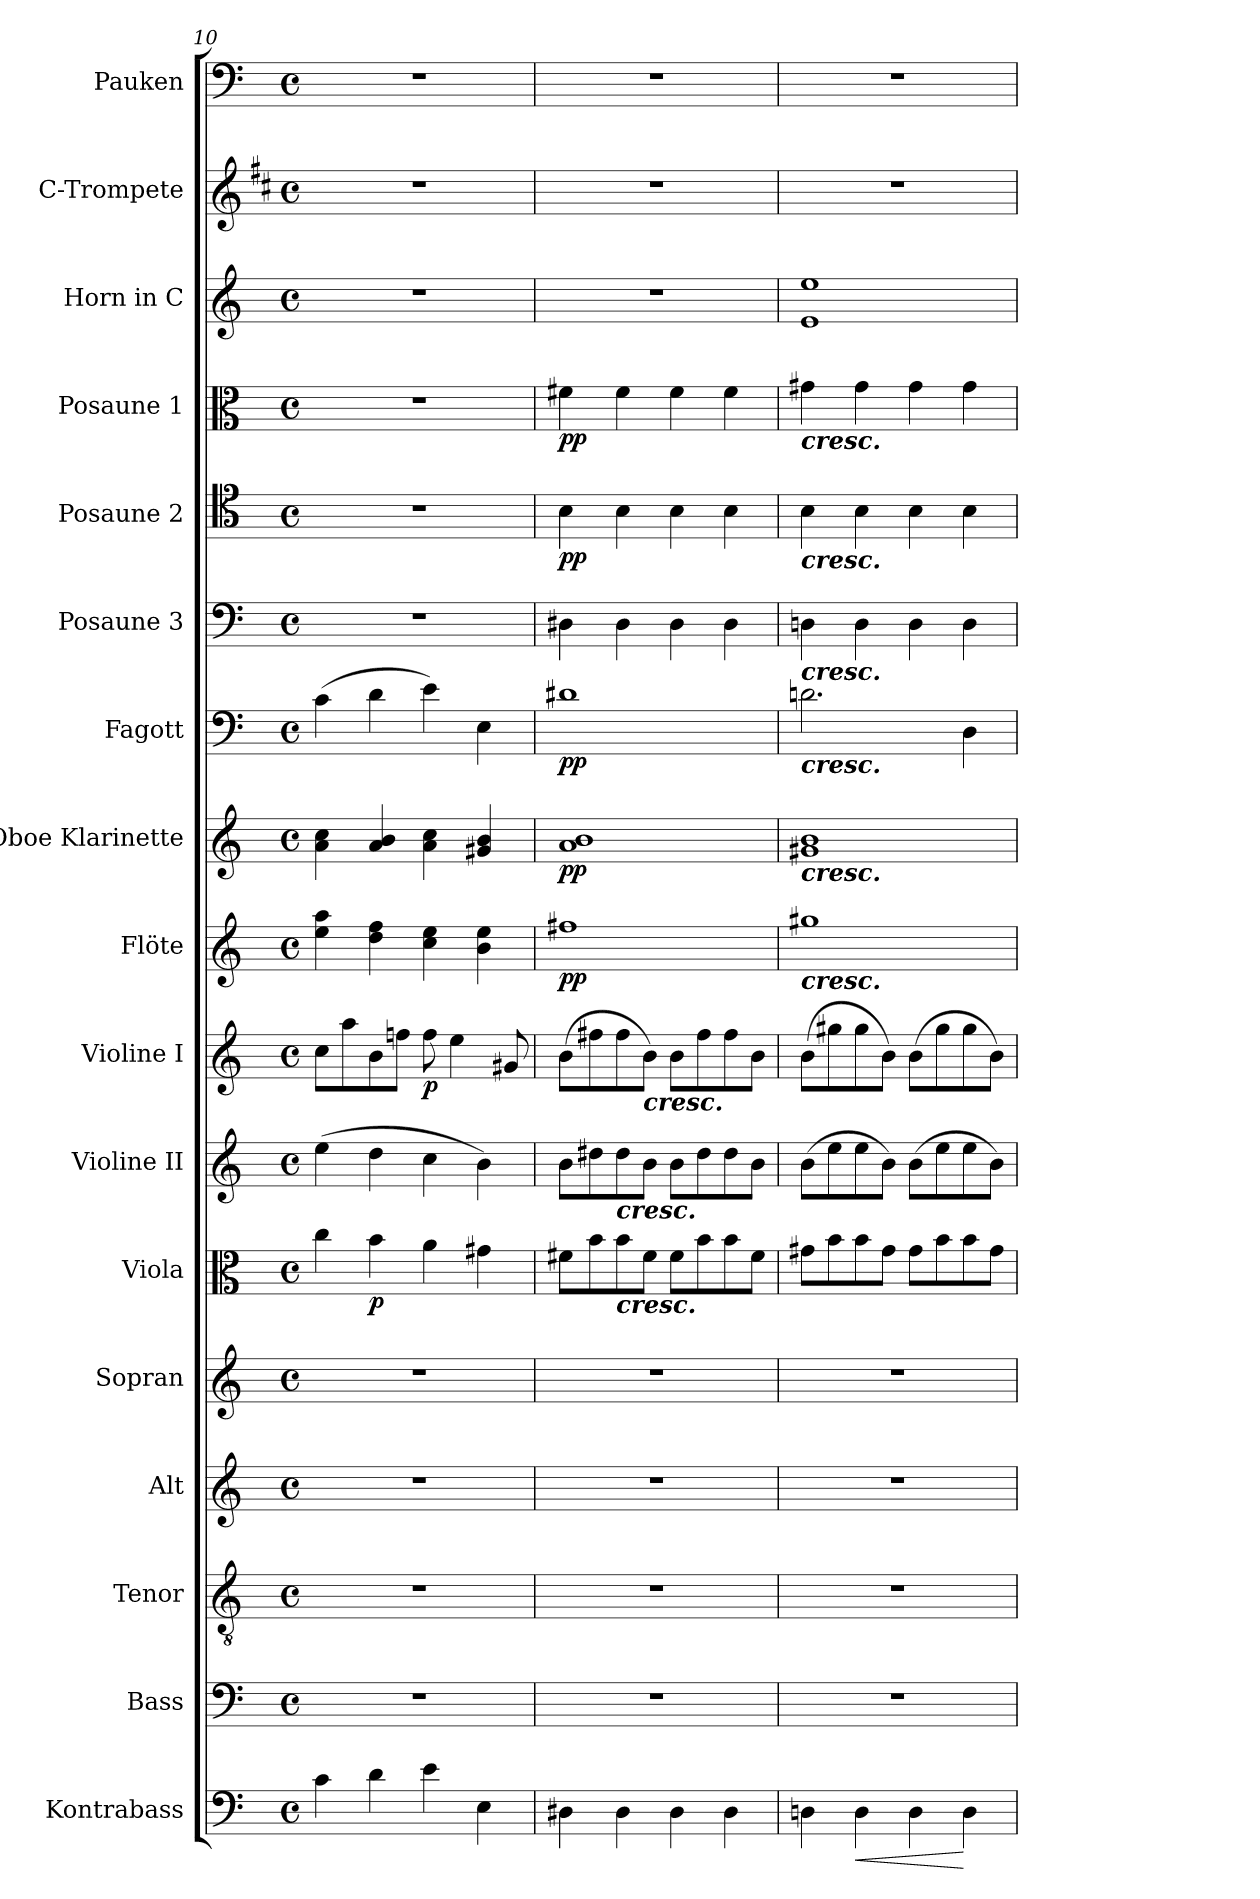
**kern	**dynam	**kern	**kern	**kern	**kern	**kern	**dynam	**kern	**kern	**dynam	**kern	**dynam	**kern	**dynam	**kern	**dynam	**kern	**kern	**dynam	**kern	**dynam	**kern	**kern	**kern
*part17	*part17	*part16	*part15	*part14	*part13	*part12	*part12	*part11	*part10	*part10	*part9	*part9	*part8	*part8	*part7	*part7	*part6	*part5	*part5	*part4	*part4	*part3	*part2	*part1
*staff17	*staff17	*staff16	*staff15	*staff14	*staff13	*staff12	*staff12	*staff11	*staff10	*staff10	*staff9	*staff9	*staff8	*staff8	*staff7	*staff7	*staff6	*staff5	*staff5	*staff4	*staff4	*staff3	*staff2	*staff1
*I"Kontrabass	*	*I"Bass	*I"Tenor	*I"Alt	*I"Sopran	*I"Viola	*	*I"Violine II	*I"Violine I	*	*I"Flöte	*	*I"Oboe Klarinette	*	*I"Fagott	*	*I"Posaune 3	*I"Posaune 2	*	*I"Posaune 1	*	*I"Horn in C	*I"C-Trompete	*I"Pauken
*I'Kb.	*	*I'B.	*I'T.	*I'A.	*I'S.	*I'Vla.	*	*I'Vl. II	*I'Vl. I	*	*I'Fl.	*	*I'Ob.	*	*I'Fg.	*	*I'Pos. 3	*I'Pos. 2	*	*I'Pos. 1	*	*I'Hrn.	*I'C Trp.	*I'Pk.
*clefF4	*	*clefF4	*clefGv2	*clefG2	*clefG2	*clefC3	*	*clefG2	*clefG2	*	*clefG2	*	*clefG2	*	*clefF4	*	*clefF4	*clefC4	*	*clefC3	*	*clefG2	*clefG2	*clefF4
*ITrd7c12	*	*	*	*	*	*	*	*	*	*	*	*	*	*	*	*	*	*	*	*	*	*ITrd7c12	*ITrd1c2	*
*k[]	*	*k[]	*k[]	*k[]	*k[]	*k[]	*	*k[]	*k[]	*	*k[]	*	*k[]	*	*k[]	*	*k[]	*k[]	*	*k[]	*	*k[]	*k[]	*k[]
*C:	*	*C:	*C:	*C:	*C:	*C:	*	*C:	*C:	*	*C:	*	*C:	*	*C:	*	*C:	*C:	*	*C:	*	*C:	*C:	*C:
*M4/4	*	*M4/4	*M4/4	*M4/4	*M4/4	*M4/4	*	*M4/4	*M4/4	*	*M4/4	*	*M4/4	*	*M4/4	*	*M4/4	*M4/4	*	*M4/4	*	*M4/4	*M4/4	*M4/4
*met(c)	*	*met(c)	*met(c)	*met(c)	*met(c)	*met(c)	*	*met(c)	*met(c)	*	*met(c)	*	*met(c)	*	*met(c)	*	*met(c)	*met(c)	*	*met(c)	*	*met(c)	*met(c)	*met(c)
=10	=10	=10	=10	=10	=10	=10	=10	=10	=10	=10	=10	=10	=10	=10	=10	=10	=10	=10	=10	=10	=10	=10	=10	=10
4C\	.	1r	1r	1r	1r	4cc\	.	(>4ee\	8cc\L	.	4ee\ 4aa\	.	4a\ 4cc\	.	(>4c\	.	1r	1r	.	1r	.	1r	1r	1r
.	.	.	.	.	.	.	.	.	8aa\	.	.	.	.	.	.	.	.	.	.	.	.	.	.	.
!	!	!	!	!	!	!	!LO:DY:b	!	!	!	!	!	!	!	!	!	!	!	!	!	!	!	!	!
4D\	.	.	.	.	.	4b\	p	4dd\	8b\	.	4dd\ 4ff\	.	4a/ 4b/	.	4d\	.	.	.	.	.	.	.	.	.
.	.	.	.	.	.	.	.	.	8ffn\J	.	.	.	.	.	.	.	.	.	.	.	.	.	.	.
!	!	!	!	!	!	!	!	!	!	!LO:DY:b	!	!	!	!	!	!	!	!	!	!	!	!	!	!
4E\	.	.	.	.	.	4a\	.	4cc\	8ff\	p	4cc\ 4ee\	.	4a\ 4cc\	.	4e\)	.	.	.	.	.	.	.	.	.
.	.	.	.	.	.	.	.	.	4ee\	.	.	.	.	.	.	.	.	.	.	.	.	.	.	.
4EE\	.	.	.	.	.	4g#X\	.	4b\)	.	.	4b\ 4ee\	.	4g#X/ 4b/	.	4E\	.	.	.	.	.	.	.	.	.
.	.	.	.	.	.	.	.	.	8g#X/	.	.	.	.	.	.	.	.	.	.	.	.	.	.	.
=11	=11	=11	=11	=11	=11	=11	=11	=11	=11	=11	=11	=11	=11	=11	=11	=11	=11	=11	=11	=11	=11	=11	=11	=11
!	!	!	!	!	!	!	!	!	!	!	!	!LO:DY:b	!	!LO:DY:b	!	!LO:DY:b	!	!	!LO:DY:b	!	!LO:DY:b	!	!	!
4DD#X\	.	1r	1r	1r	1r	8f#X\L	.	8b\L	(>8b\L	.	1ff#X	pp	1a 1b	pp	1d#X	pp	4D#X\	4B\	pp	4f#X\	pp	1r	1r	1r
.	.	.	.	.	.	8b\	.	8dd#X\	8ff#X\	.	.	.	.	.	.	.	.	.	.	.	.	.	.	.
!	!	!	!	!	!	!	!	!LO:TX:b:Bi:t=cresc.	!	!	!	!	!	!	!	!	!	!	!	!	!	!	!	!
!	!	!	!	!	!	!LO:TX:b:Bi:t=cresc.	!	!	!	!	!	!	!	!	!	!	!	!	!	!	!	!	!	!
4DD#\	.	.	.	.	.	8b\	.	8dd#\	8ff#\	.	.	.	.	.	.	.	4D#\	4B\	.	4f#\	.	.	.	.
!	!	!	!	!	!	!	!	!	!LO:TX:b:Bi:t=cresc.	!	!	!	!	!	!	!	!	!	!	!	!	!	!	!
.	.	.	.	.	.	8f#\J	.	8b\J	8b\J)	.	.	.	.	.	.	.	.	.	.	.	.	.	.	.
4DD#\	.	.	.	.	.	8f#\L	.	8b\L	8b\L	.	.	.	.	.	.	.	4D#\	4B\	.	4f#\	.	.	.	.
.	.	.	.	.	.	8b\	.	8dd#\	8ff#\	.	.	.	.	.	.	.	.	.	.	.	.	.	.	.
4DD#\	.	.	.	.	.	8b\	.	8dd#\	8ff#\	.	.	.	.	.	.	.	4D#\	4B\	.	4f#\	.	.	.	.
.	.	.	.	.	.	8f#\J	.	8b\J	8b\J	.	.	.	.	.	.	.	.	.	.	.	.	.	.	.
=12	=12	=12	=12	=12	=12	=12	=12	=12	=12	=12	=12	=12	=12	=12	=12	=12	=12	=12	=12	=12	=12	=12	=12	=12
!	!	!	!	!	!	!	!	!	!	!	!	!	!	!	!	!	!	!	!	!LO:TX:b:Bi:t=cresc.	!	!	!	!
!	!	!	!	!	!	!	!	!	!	!	!	!	!	!	!	!	!	!LO:TX:b:Bi:t=cresc.	!	!	!	!	!	!
!	!	!	!	!	!	!	!	!	!	!	!	!	!	!	!	!	!LO:TX:b:Bi:t=cresc.	!	!	!	!	!	!	!
!	!	!	!	!	!	!	!	!	!	!	!	!	!	!	!LO:TX:b:Bi:t=cresc.	!	!	!	!	!	!	!	!	!
!	!	!	!	!	!	!	!	!	!	!	!	!	!LO:TX:b:Bi:t=cresc.	!	!	!	!	!	!	!	!	!	!	!
!	!	!	!	!	!	!	!	!	!	!	!LO:TX:b:Bi:t=cresc.	!	!	!	!	!	!	!	!	!	!	!	!	!
4DDn\	.	1r	1r	1r	1r	8g#X\L	.	(>8b\L	(>8b\L	.	1gg#X	.	1g#X 1b	.	2.dn\	.	4Dn\	4B\	.	4g#X\	.	1E 1e	1r	1r
.	.	.	.	.	.	8b\	.	8ee\	8gg#X\	.	.	.	.	.	.	.	.	.	.	.	.	.	.	.
!	!LO:HP:b	!	!	!	!	!	!	!	!	!	!	!	!	!	!	!	!	!	!	!	!	!	!	!
4DD\	<	.	.	.	.	8b\	.	8ee\	8gg#\	.	.	.	.	.	.	.	4D\	4B\	.	4g#\	.	.	.	.
.	.	.	.	.	.	8g#\J	.	8b\J)	8b\J)	.	.	.	.	.	.	.	.	.	.	.	.	.	.	.
4DD\	.	.	.	.	.	8g#\L	.	(>8b\L	(>8b\L	.	.	.	.	.	.	.	4D\	4B\	.	4g#\	.	.	.	.
.	.	.	.	.	.	8b\	.	8ee\	8gg#\	.	.	.	.	.	.	.	.	.	.	.	.	.	.	.
4DD\	[	.	.	.	.	8b\	.	8ee\	8gg#\	.	.	.	.	.	4D\	.	4D\	4B\	.	4g#\	.	.	.	.
.	.	.	.	.	.	8g#\J	.	8b\J)	8b\J)	.	.	.	.	.	.	.	.	.	.	.	.	.	.	.
=	=	=	=	=	=	=	=	=	=	=	=	=	=	=	=	=	=	=	=	=	=	=	=	=
*-	*-	*-	*-	*-	*-	*-	*-	*-	*-	*-	*-	*-	*-	*-	*-	*-	*-	*-	*-	*-	*-	*-	*-	*-
